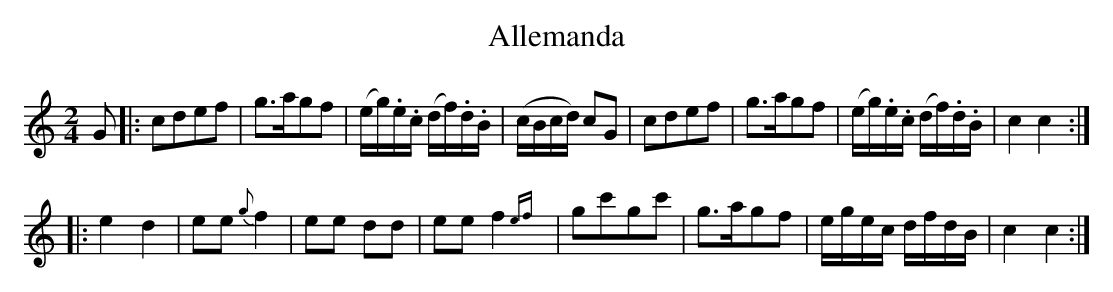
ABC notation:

X:1
T:Allemanda
M:2/4
K:C major
G2|:\
c2d2e2f2| g3ag2f2| (eg).e.c (df).d.B| (cBcd) c2G2|\
c2d2e2f2| g3ag2f2| (eg).e.c (df).d.B| c4 c4:|
|:e4d4| e2e2 {g}f4| e2e2 d2d2| e2e2 f4{ef} |\
g2c'2g2c'2| g3ag2f2| egec dfdB| c4 c4:|
